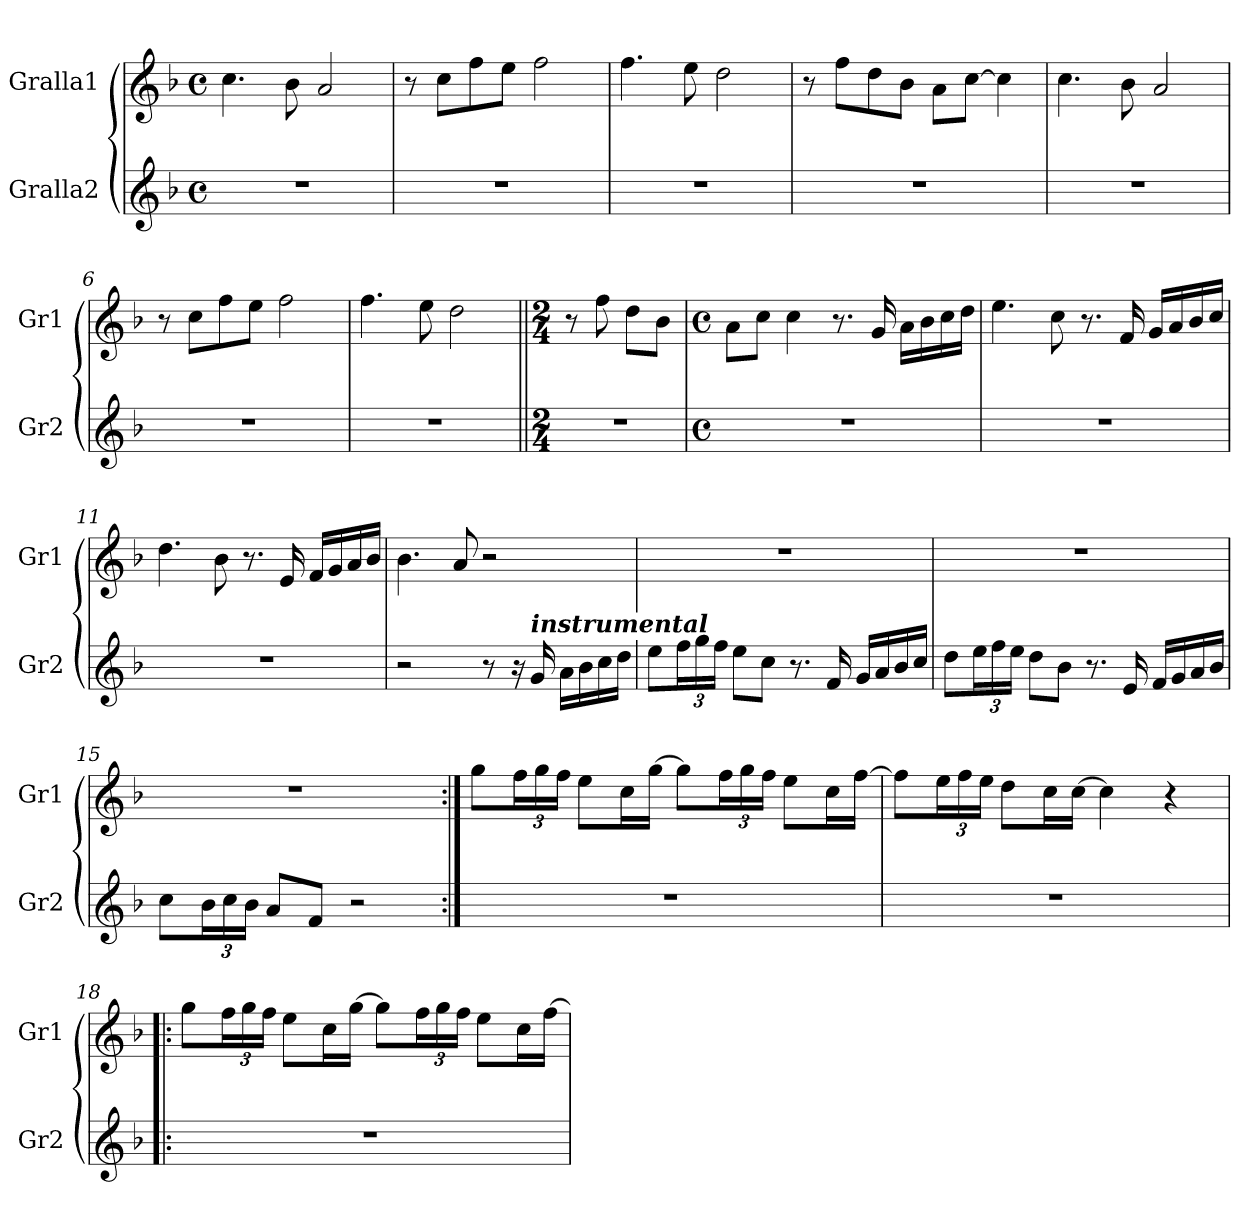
**kern	**kern
*part2	*part1
*staff2	*staff1
*I"Gralla2	*I"Gralla1
*I'Gr2	*I'Gr1
*clefG2	*clefG2
*k[b-]	*k[b-]
*M4/4	*M4/4
*met(c)	*met(c)
=1	=1
1r	4.cc\
.	8b-\
.	2a/
=2	=2
1r	8r
.	8cc\L
.	8ff\
.	8ee\J
.	2ff\
=3	=3
1r	4.ff\
.	8ee\
.	2dd\
=4	=4
1r	8r
.	8ff\L
.	8dd\
.	8b-\J
.	8a\L
.	[8cc\J
.	4cc\]
=5	=5
1r	4.cc\
.	8b-\
.	2a/
=6	=6
1r	8r
.	8cc\L
.	8ff\
.	8ee\J
.	2ff\
=7	=7
1r	4.ff\
.	8ee\
.	2dd\
=8||	=8||
*M2/4	*M2/4
2r	8r
.	8ff\
.	8dd\L
.	8b-\J
!!LO:LB:g=z
=9	=9
*M4/4	*M4/4
*met(c)	*met(c)
1r	8a\L
.	8cc\J
.	4cc\
.	8.r
.	16g/
.	16a\LL
.	16b-\
.	16cc\
.	16dd\JJ
=10	=10
1r	4.ee\
.	8cc\
.	8.r
.	16f/
.	16g/LL
.	16a/
.	16b-/
.	16cc/JJ
=11	=11
1r	4.dd\
.	8b-\
.	8.r
.	16e/
.	16f/LL
.	16g/
.	16a/
.	16b-/JJ
=12	=12
2r	4.b-\
.	8a/
8r	2r
16r	.
!LO:TX:a:Bi:t=instrumental	!
16g/	.
16a\LL	.
16b-\	.
16cc\	.
16dd\JJ	.
=13	=13
8ee\L	1r
*Xbrackettup	*
24ff\L	.
24gg\	.
24ff\JJ	.
8ee\L	.
8cc\J	.
8.r	.
16f/	.
16g/LL	.
16a/	.
16b-/	.
16cc/JJ	.
!!LO:LB:g=z
=14	=14
8dd\L	1r
24ee\L	.
24ff\	.
24ee\JJ	.
8dd\L	.
8b-\J	.
8.r	.
16e/	.
16f/LL	.
16g/	.
16a/	.
16b-/JJ	.
=15	=15
8cc\L	1r
24b-\L	.
24cc\	.
24b-\JJ	.
8a/L	.
8f/J	.
2r	.
=16:|!	=16:|!
1r	8gg\L
*	*Xbrackettup
.	24ff\L
.	24gg\
.	24ff\JJ
.	8ee\L
.	16cc\L
.	[16gg\JJ
.	8gg\L]
.	24ff\L
.	24gg\
.	24ff\JJ
.	8ee\L
.	16cc\L
.	[16ff\JJ
=17	=17
1r	8ff\L]
.	24ee\L
.	24ff\
.	24ee\JJ
.	8dd\L
.	16cc\L
.	[16cc\JJ
.	4cc\]
.	4r
!!LO:LB:g=z
=18!|:	=18!|:
1r	8gg\L
.	24ff\L
.	24gg\
.	24ff\JJ
.	8ee\L
.	16cc\L
.	[16gg\JJ
.	8gg\L]
.	24ff\L
.	24gg\
.	24ff\JJ
.	8ee\L
.	16cc\L
.	[16ff\JJ
=	=
*-	*-
